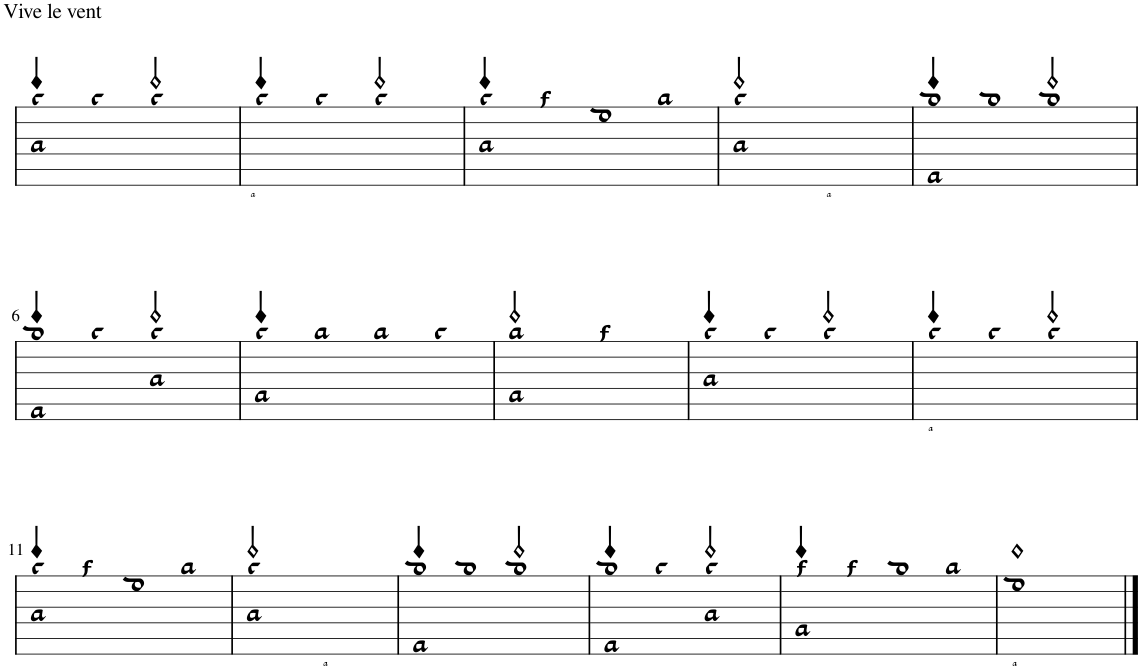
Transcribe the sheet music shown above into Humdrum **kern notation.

**kern
*part1
*staff1
*I"Luth
*I'Lt.
*stria6
*k[]
*M4/4
=1
!LO:TX:a:t=Vive le vent
4F 4a
4a
2a
=2
4FF 4a
4a
2a
=3
4F 4a
4cc
4f
4g
=4
2F 2a
2FF
=5
4GG 4b-
4b-
2b-
!!LO:LB:g=z
=6
4GG 4b-
4a
2F 2a
=7
4C 4a
4g
4g
4a
=8
2C 2g
2cc
=9
4F 4a
4a
2a
=10
4FF 4a
4a
2a
!!LO:LB:g=z
=11
4F 4a
4cc
4f
4g
=12
2F 2a
2FF
=13
4GG 4b-
4b-
2b-
=14
4GG 4b-
4a
2F 2a
=15
4C 4cc
4cc
4b-
4g
=16
1FF 1f
==
*-
